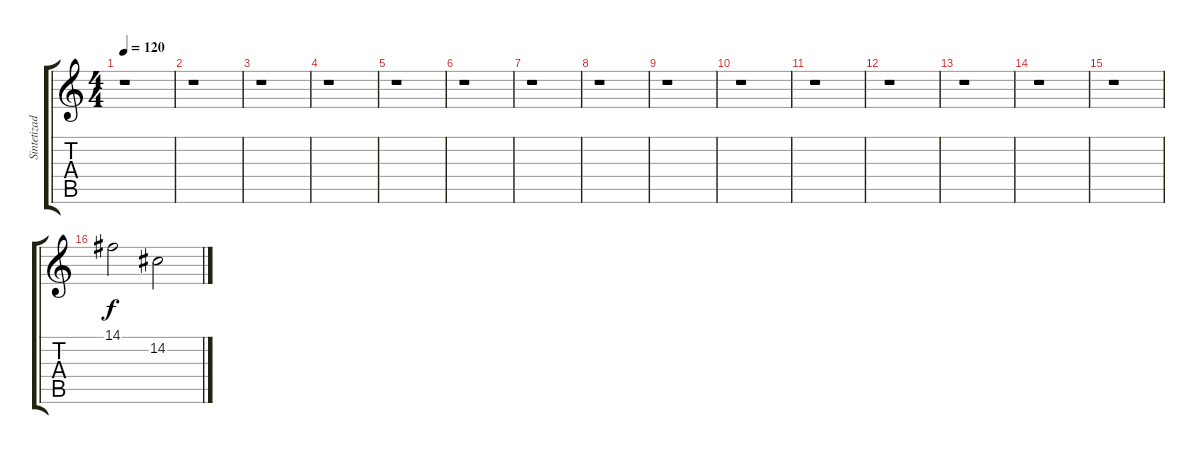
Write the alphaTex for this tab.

\track ("Sintetizador" "Sintetizad") {instrument electricpiano2}
\staff {score tabs}
\tuning (E4 B3 G3 D3 A2 E2) {hide}
\ts (4 4)
\tempo 120
\clef g2
\ks c
r.1{dy f instrument electricpiano2} |
r.1 |
r.1 |
r.1 |
r.1 |
r.1 |
r.1 |
r.1 |
r.1 |
r.1 |
r.1 |
r.1 |
r.1 |
r.1 |
r.1 |
14.1.2 14.2.2
